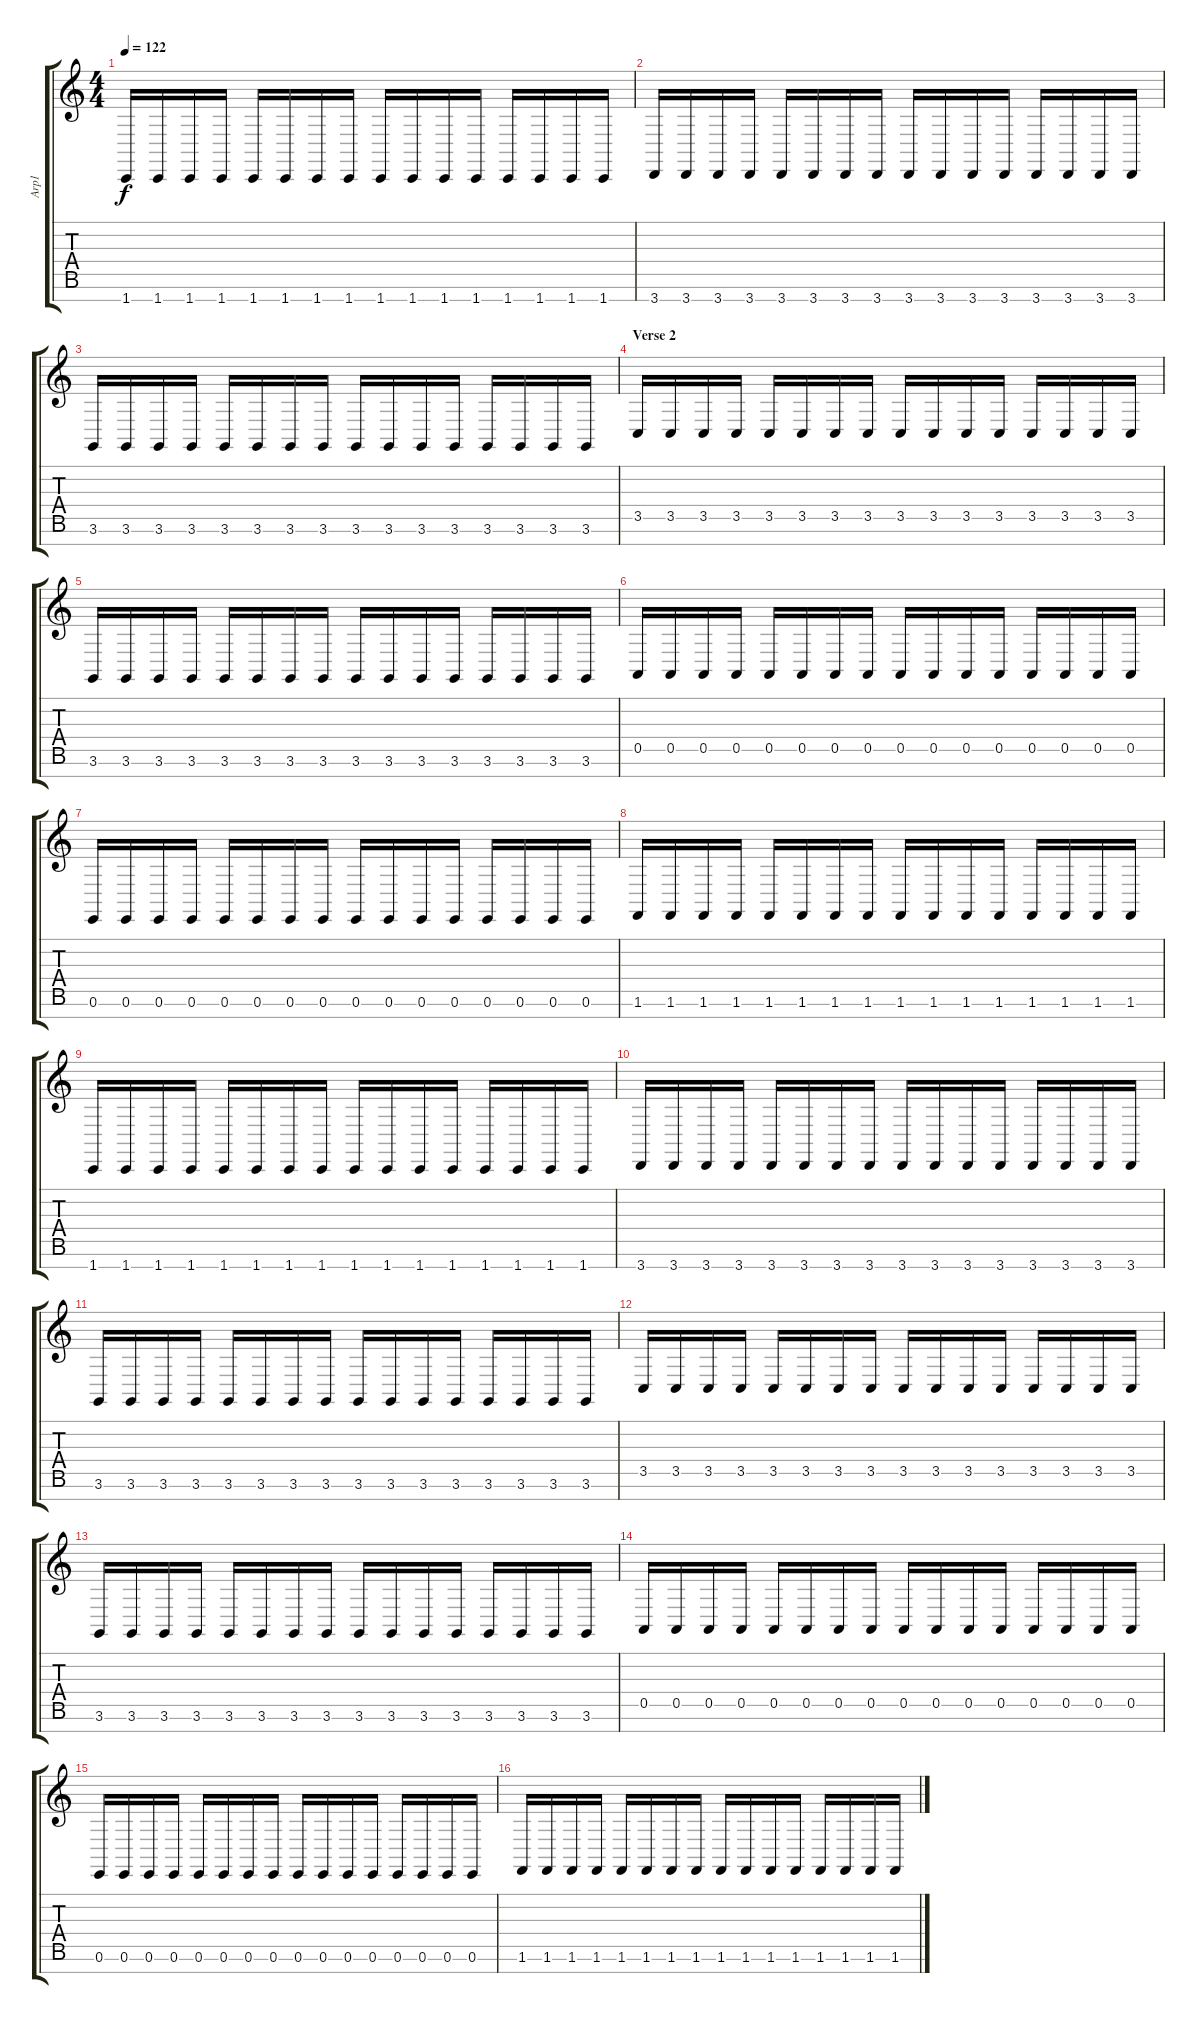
\track ("Arp1" "Arp1") {instrument lead8bassandlead}
\staff {score tabs}
\tuning (E4 B3 G3 D3 A2 E2 B1) {hide}
\ts (4 4)
\tempo 122
\clef g2
\ks c
1.7.16{dy f} 1.7.16 1.7.16 1.7.16 1.7.16 1.7.16 1.7.16 1.7.16 1.7.16 1.7.16 1.7.16 1.7.16 1.7.16 1.7.16 1.7.16 1.7.16 |
3.7.16 3.7.16 3.7.16 3.7.16 3.7.16 3.7.16 3.7.16 3.7.16 3.7.16 3.7.16 3.7.16 3.7.16 3.7.16 3.7.16 3.7.16 3.7.16 |
3.6.16 3.6.16 3.6.16 3.6.16 3.6.16 3.6.16 3.6.16 3.6.16 3.6.16 3.6.16 3.6.16 3.6.16 3.6.16 3.6.16 3.6.16 3.6.16 |
\section ("" "Verse 2")
3.5.16{volume 6} 3.5.16 3.5.16 3.5.16 3.5.16 3.5.16 3.5.16 3.5.16 3.5.16 3.5.16 3.5.16 3.5.16 3.5.16 3.5.16 3.5.16 3.5.16 |
3.6.16 3.6.16 3.6.16 3.6.16 3.6.16 3.6.16 3.6.16 3.6.16 3.6.16 3.6.16 3.6.16 3.6.16 3.6.16 3.6.16 3.6.16 3.6.16 |
0.5.16 0.5.16 0.5.16 0.5.16 0.5.16 0.5.16 0.5.16 0.5.16 0.5.16 0.5.16 0.5.16 0.5.16 0.5.16 0.5.16 0.5.16 0.5.16 |
0.6.16 0.6.16 0.6.16 0.6.16 0.6.16 0.6.16 0.6.16 0.6.16 0.6.16 0.6.16 0.6.16 0.6.16 0.6.16 0.6.16 0.6.16 0.6.16 |
1.6.16 1.6.16 1.6.16 1.6.16 1.6.16 1.6.16 1.6.16 1.6.16 1.6.16 1.6.16 1.6.16 1.6.16 1.6.16 1.6.16 1.6.16 1.6.16 |
1.7.16 1.7.16 1.7.16 1.7.16 1.7.16 1.7.16 1.7.16 1.7.16 1.7.16 1.7.16 1.7.16 1.7.16 1.7.16 1.7.16 1.7.16 1.7.16 |
3.7.16 3.7.16 3.7.16 3.7.16 3.7.16 3.7.16 3.7.16 3.7.16 3.7.16 3.7.16 3.7.16 3.7.16 3.7.16 3.7.16 3.7.16 3.7.16 |
3.6.16 3.6.16 3.6.16 3.6.16 3.6.16 3.6.16 3.6.16 3.6.16 3.6.16 3.6.16 3.6.16 3.6.16 3.6.16 3.6.16 3.6.16 3.6.16 |
3.5.16{volume 6} 3.5.16 3.5.16 3.5.16 3.5.16 3.5.16 3.5.16 3.5.16 3.5.16 3.5.16 3.5.16 3.5.16 3.5.16 3.5.16 3.5.16 3.5.16 |
3.6.16 3.6.16 3.6.16 3.6.16 3.6.16 3.6.16 3.6.16 3.6.16 3.6.16 3.6.16 3.6.16 3.6.16 3.6.16 3.6.16 3.6.16 3.6.16 |
0.5.16 0.5.16 0.5.16 0.5.16 0.5.16 0.5.16 0.5.16 0.5.16 0.5.16 0.5.16 0.5.16 0.5.16 0.5.16 0.5.16 0.5.16 0.5.16 |
0.6.16 0.6.16 0.6.16 0.6.16 0.6.16 0.6.16 0.6.16 0.6.16 0.6.16 0.6.16 0.6.16 0.6.16 0.6.16 0.6.16 0.6.16 0.6.16 |
1.6.16 1.6.16 1.6.16 1.6.16 1.6.16 1.6.16 1.6.16 1.6.16 1.6.16 1.6.16 1.6.16 1.6.16 1.6.16 1.6.16 1.6.16 1.6.16
